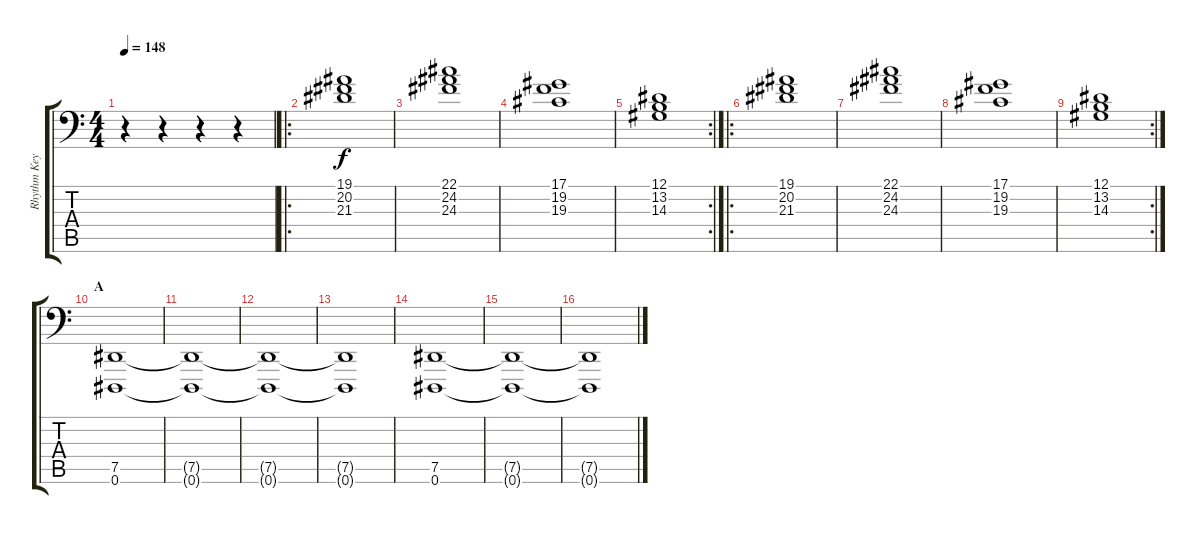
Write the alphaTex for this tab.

\track ("Rhythm Keyboard" "Rhythm Key") {instrument stringensemble1}
\staff {score tabs}
\tuning (Eb3 Bb2 Gb2 Db2 Ab1 Eb1) {hide}
\ts (4 4)
\tempo 148
\clef f4
\ks c
r.4{dy f instrument stringensemble1} r.4 r.4 r.4 |
\ro
(19.1 20.2 21.3).1 |
(22.1 24.2 24.3).1 |
(17.1 19.2 19.3).1 |
\rc 2
(12.1 13.2 14.3).1 |
\ro
(19.1 20.2 21.3).1 |
(22.1 24.2 24.3).1 |
(17.1 19.2 19.3).1 |
\rc 2
(12.1 13.2 14.3).1 |
\section ("" "A")
(7.5 0.6).1 |
(7.5{t} 0.6{t}).1 |
(7.5{t} 0.6{t}).1 |
(7.5{t} 0.6{t}).1 |
(7.5 0.6).1 |
(7.5{t} 0.6{t}).1 |
(7.5{t} 0.6{t}).1
